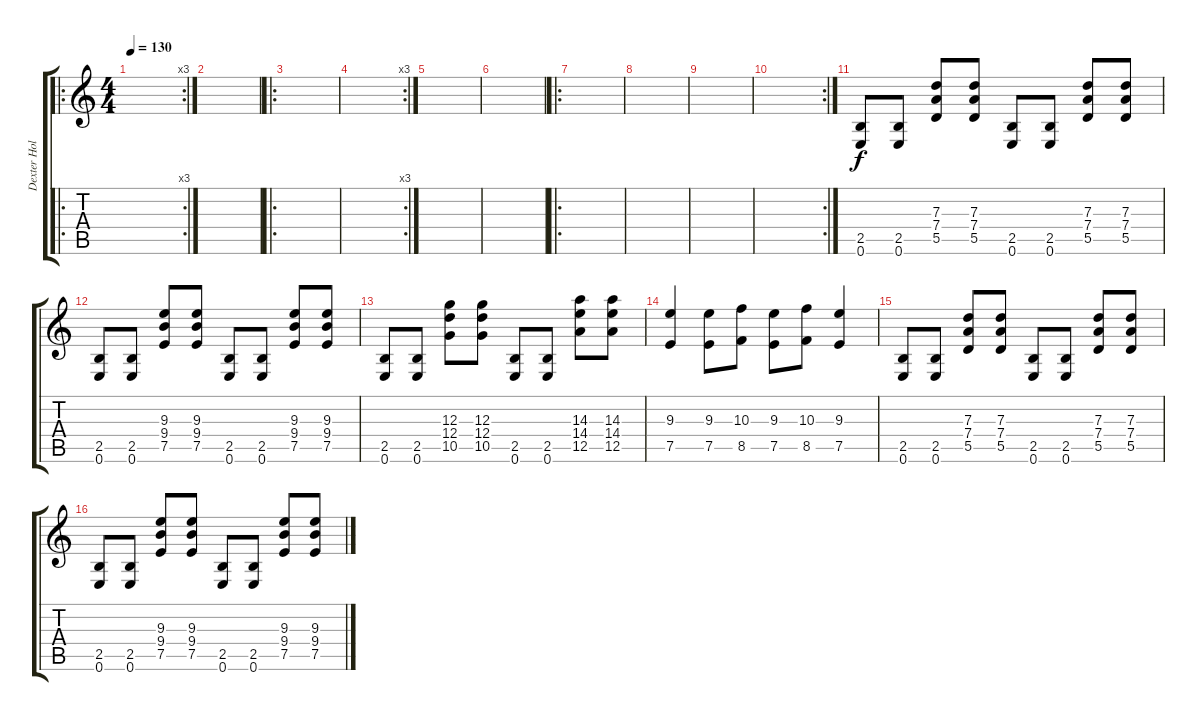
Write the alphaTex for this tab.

\track ("Dexter Holland" "Dexter Hol") {instrument distortionguitar}
\staff {score tabs}
\tuning (E4 B3 G3 D3 A2 E2) {hide}
\ro
\rc 3
\ts (4 4)
\tempo 130
\clef g2
\ks c
|
|
\ro
|
\rc 3
|
|
|
\ro
|
|
|
\rc 2
|
(2.5 0.6).8 (2.5 0.6).8 (7.3 7.4 5.5).8 (7.3 7.4 5.5).8 (2.5 0.6).8 (2.5 0.6).8 (7.3 7.4 5.5).8 (7.3 7.4 5.5).8 |
(2.5 0.6).8 (2.5 0.6).8 (9.3 9.4 7.5).8 (9.3 9.4 7.5).8 (2.5 0.6).8 (2.5 0.6).8 (9.3 9.4 7.5).8 (9.3 9.4 7.5).8 |
(2.5 0.6).8 (2.5 0.6).8 (12.3 12.4 10.5).8 (12.3 12.4 10.5).8 (2.5 0.6).8 (2.5 0.6).8 (14.3 14.4 12.5).8 (14.3 14.4 12.5).8 |
(9.3 7.5).4 (9.3 7.5).8 (10.3 8.5).8 (9.3 7.5).8 (10.3 8.5).8 (9.3 7.5).4 |
(2.5 0.6).8 (2.5 0.6).8 (7.3 7.4 5.5).8 (7.3 7.4 5.5).8 (2.5 0.6).8 (2.5 0.6).8 (7.3 7.4 5.5).8 (7.3 7.4 5.5).8 |
(2.5 0.6).8 (2.5 0.6).8 (9.3 9.4 7.5).8 (9.3 9.4 7.5).8 (2.5 0.6).8 (2.5 0.6).8 (9.3 9.4 7.5).8 (9.3 9.4 7.5).8
